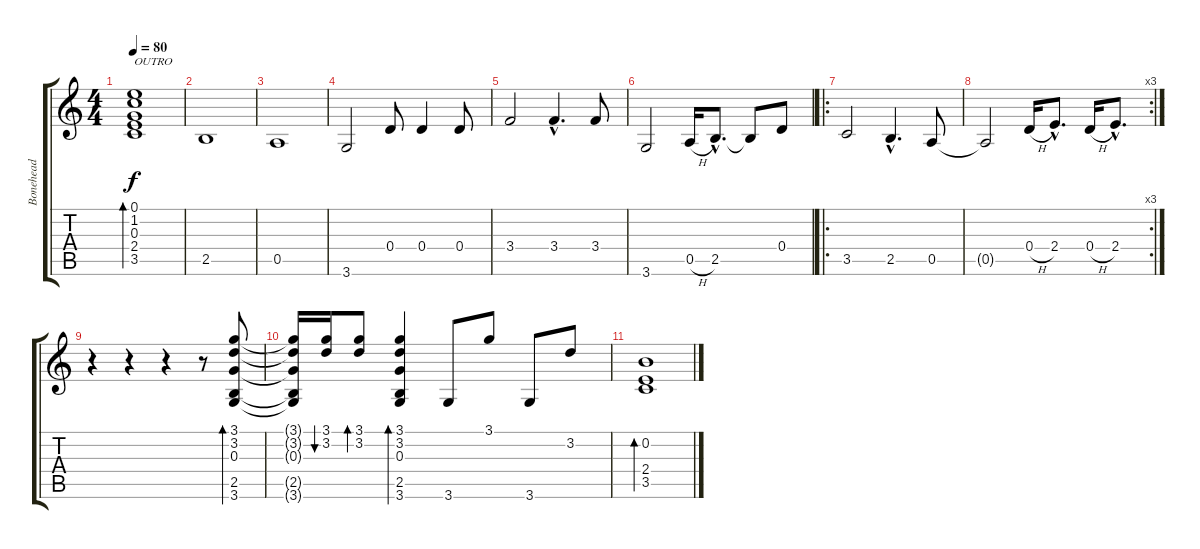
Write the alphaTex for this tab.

\track ("Bonehead" "Bonehead") {instrument acousticguitarsteel}
\staff {score tabs}
\tuning (E4 B3 G3 D3 A2 E2) {hide}
\ts (4 4)
\tempo 80
\clef g2
\ks c
(0.1 1.2 0.3 2.4 3.5).1{bd 60 txt "OUTRO" dy f} |
2.5.1 |
0.5.1 |
3.6.2 0.4.8 0.4.4 0.4.8 |
3.4.2 3.4{hac}.4{d} 3.4.8 |
3.6.2 0.5{h}.16 2.5{hac}.8{d} 2.5{t}.8 0.4.8 |
\ro
3.5.2 2.5{hac}.4{d} 0.5.8 |
\rc 3
0.5{t}.2 0.4{h}.16 2.4{hac}.8{d} 0.4{h}.16 2.4{hac}.8{d} |
r.4 r.4 r.4 r.8 (3.1 3.2 0.3 2.5 3.6).8{bd 60} |
(3.1{t} 3.2{t} 0.3{t} 2.5{t} 3.6{t}).16 (3.1 3.2).16{bu 60} (3.1 3.2).8{bd 60} (3.1 3.2 0.3 2.5 3.6).4{bd 60} 3.6.8 3.1.8 3.6.8 3.2.8 |
(0.2 2.4 3.5).1{bd 60}
